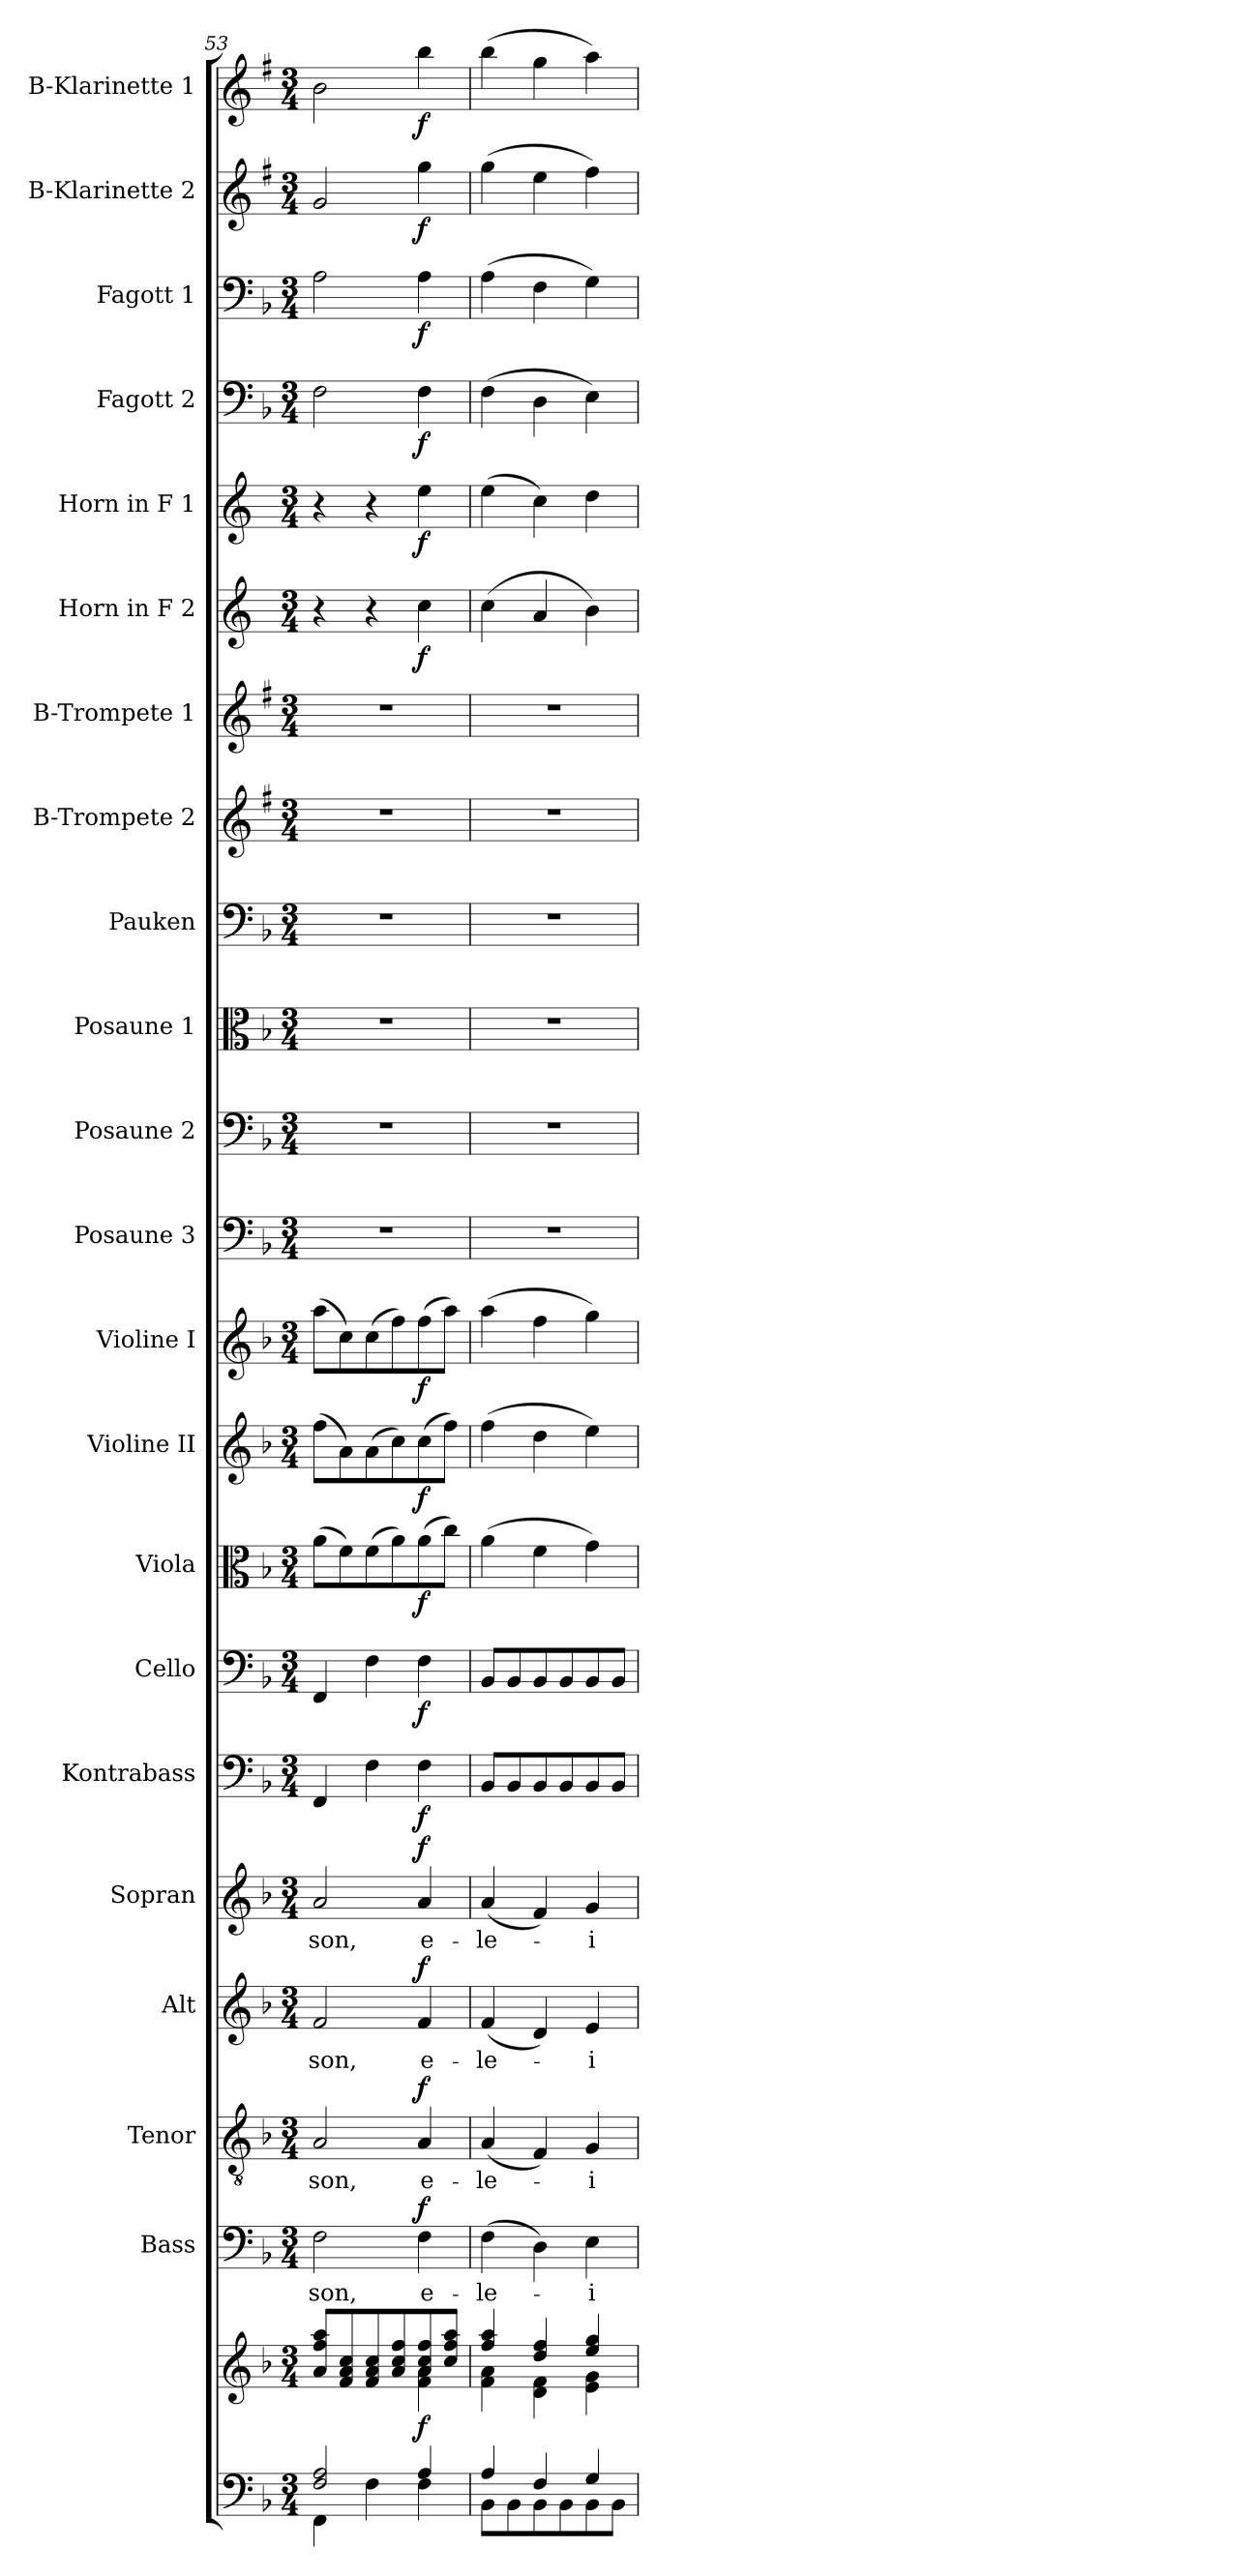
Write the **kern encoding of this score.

**kern	**kern	**dynam	**kern	**text	**dynam	**kern	**text	**dynam	**kern	**text	**dynam	**kern	**text	**dynam	**kern	**dynam	**kern	**dynam	**kern	**dynam	**kern	**dynam	**kern	**dynam	**kern	**kern	**kern	**kern	**kern	**kern	**kern	**dynam	**kern	**dynam	**kern	**dynam	**kern	**dynam	**kern	**dynam	**kern	**dynam
*part22	*part22	*part22	*part21	*part21	*part21	*part20	*part20	*part20	*part19	*part19	*part19	*part18	*part18	*part18	*part17	*part17	*part16	*part16	*part15	*part15	*part14	*part14	*part13	*part13	*part12	*part11	*part10	*part9	*part8	*part7	*part6	*part6	*part5	*part5	*part4	*part4	*part3	*part3	*part2	*part2	*part1	*part1
*staff23	*staff22	*staff22/23	*staff21	*staff21	*staff21	*staff20	*staff20	*staff20	*staff19	*staff19	*staff19	*staff18	*staff18	*staff18	*staff17	*staff17	*staff16	*staff16	*staff15	*staff15	*staff14	*staff14	*staff13	*staff13	*staff12	*staff11	*staff10	*staff9	*staff8	*staff7	*staff6	*staff6	*staff5	*staff5	*staff4	*staff4	*staff3	*staff3	*staff2	*staff2	*staff1	*staff1
*	*	*	*I"Bass	*	*	*I"Tenor	*	*	*I"Alt	*	*	*I"Sopran	*	*	*I"Kontrabass	*	*I"Cello	*	*I"Viola	*	*I"Violine II	*	*I"Violine I	*	*I"Posaune 3	*I"Posaune 2	*I"Posaune 1	*I"Pauken	*I"B-Trompete 2	*I"B-Trompete 1	*I"Horn in F 2	*	*I"Horn in F 1	*	*I"Fagott 2	*	*I"Fagott 1	*	*I"B-Klarinette 2	*	*I"B-Klarinette 1	*
*	*	*	*I'B.	*	*	*I'T.	*	*	*I'A.	*	*	*I'S.	*	*	*I'Kb.	*	*	*	*I'Vla.	*	*I'Vl. II	*	*I'Vl. I	*	*I'Pos. 3	*I'Pos. 2	*I'Pos. 1	*I'Pk.	*I'B Trp. 2	*I'B Trp. 1	*	*	*	*	*I'Fg. 2	*	*I'Fg. 1	*	*I'B Kl. 2	*	*I'B Kl. 1	*
*clefF4	*clefG2	*	*clefF4	*	*	*clefGv2	*	*	*clefG2	*	*	*clefG2	*	*	*clefF4	*	*clefF4	*	*clefC3	*	*clefG2	*	*clefG2	*	*clefF4	*clefF4	*clefC3	*clefF4	*clefG2	*clefG2	*clefG2	*	*clefG2	*	*clefF4	*	*clefF4	*	*clefG2	*	*clefG2	*
*	*	*	*	*	*	*	*	*	*	*	*	*	*	*	*ITrd7c12	*	*	*	*	*	*	*	*	*	*	*	*	*	*ITrd1c2	*ITrd1c2	*ITrd4c7	*	*ITrd4c7	*	*	*	*	*	*ITrd1c2	*	*ITrd1c2	*
*k[b-]	*k[b-]	*	*k[b-]	*	*	*k[b-]	*	*	*k[b-]	*	*	*k[b-]	*	*	*k[b-]	*	*k[b-]	*	*k[b-]	*	*k[b-]	*	*k[b-]	*	*k[b-]	*k[b-]	*k[b-]	*k[b-]	*k[b-]	*k[b-]	*k[b-]	*	*k[b-]	*	*k[b-]	*	*k[b-]	*	*k[b-]	*	*k[b-]	*
*F:	*F:	*	*F:	*	*	*F:	*	*	*F:	*	*	*F:	*	*	*F:	*	*F:	*	*F:	*	*F:	*	*F:	*	*F:	*F:	*F:	*F:	*F:	*F:	*F:	*	*F:	*	*F:	*	*F:	*	*F:	*	*F:	*
*M3/4	*M3/4	*	*M3/4	*	*	*M3/4	*	*	*M3/4	*	*	*M3/4	*	*	*M3/4	*	*M3/4	*	*M3/4	*	*M3/4	*	*M3/4	*	*M3/4	*M3/4	*M3/4	*M3/4	*M3/4	*M3/4	*M3/4	*	*M3/4	*	*M3/4	*	*M3/4	*	*M3/4	*	*M3/4	*
=53	=53	=53	=53	=53	=53	=53	=53	=53	=53	=53	=53	=53	=53	=53	=53	=53	=53	=53	=53	=53	=53	=53	=53	=53	=53	=53	=53	=53	=53	=53	=53	=53	=53	=53	=53	=53	=53	=53	=53	=53	=53	=53
*^	*^	*	*	*	*	*	*	*	*	*	*	*	*	*	*	*	*	*	*	*	*	*	*	*	*	*	*	*	*	*	*	*	*	*	*	*	*	*	*	*	*	*
!	!	!	!	!	!	!LO:LY:b	!	!	!LO:LY:b	!	!	!LO:LY:b	!	!	!LO:LY:b	!	!	!	!	!	!	!	!	!	!	!	!	!	!	!	!	!	!	!	!	!	!	!	!	!	!	!	!	!
2F/ 2A/	4FF\	8a/ 8ff/ 8aa/L	2ryy	.	2F\	-son,	.	2A/	-son,	.	2f/	-son,	.	2a/	-son,	.	4FFF/	.	4FF/	.	(>8a\L	.	(>8ff\L	.	(>8aa\L	.	2.r	2.r	2.r	2.r	2.r	2.r	4r	.	4r	.	2F\	.	2A\	.	2f/	.	2a\	.
.	.	8f/ 8a/ 8cc/	.	.	.	.	.	.	.	.	.	.	.	.	.	.	.	.	.	.	8f\)	.	8a\)	.	8cc\)	.	.	.	.	.	.	.	.	.	.	.	.	.	.	.	.	.	.	.
.	4F\	8f/ 8a/ 8cc/	.	.	.	.	.	.	.	.	.	.	.	.	.	.	4FF\	.	4F\	.	(>8f\	.	(>8a\	.	(>8cc\	.	.	.	.	.	.	.	4r	.	4r	.	.	.	.	.	.	.	.	.
.	.	8a/ 8cc/ 8ff/	.	.	.	.	.	.	.	.	.	.	.	.	.	.	.	.	.	.	8a\)	.	8cc\)	.	8ff\)	.	.	.	.	.	.	.	.	.	.	.	.	.	.	.	.	.	.	.
!	!	!	!	!LO:DY:b	!	!LO:LY:b	!LO:DY:a	!	!LO:LY:b	!LO:DY:a	!	!LO:LY:b	!LO:DY:a	!	!LO:LY:b	!LO:DY:a	!	!LO:DY:b	!	!LO:DY:b	!	!LO:DY:b	!	!LO:DY:b	!	!LO:DY:b	!	!	!	!	!	!	!	!LO:DY:b	!	!LO:DY:b	!	!LO:DY:b	!	!LO:DY:b	!	!LO:DY:b	!	!LO:DY:b
4A/	4F\	8a/ 8cc/ 8ff/	4f\ 4a\	f	4F\	e-	f	4A/	e-	f	4f/	e-	f	4a/	e-	f	4FF\	f	4F\	f	(>8a\	f	(>8cc\	f	(>8ff\	f	.	.	.	.	.	.	4f\	f	4a\	f	4F\	f	4A\	f	4ff\	f	4aa\	f
.	.	8cc/ 8ff/ 8aa/J	.	.	.	.	.	.	.	.	.	.	.	.	.	.	.	.	.	.	8cc\J)	.	8ff\J)	.	8aa\J)	.	.	.	.	.	.	.	.	.	.	.	.	.	.	.	.	.	.	.
=54	=54	=54	=54	=54	=54	=54	=54	=54	=54	=54	=54	=54	=54	=54	=54	=54	=54	=54	=54	=54	=54	=54	=54	=54	=54	=54	=54	=54	=54	=54	=54	=54	=54	=54	=54	=54	=54	=54	=54	=54	=54	=54	=54	=54
!	!	!	!	!	!	!LO:LY:b	!	!	!LO:LY:b	!	!	!LO:LY:b	!	!	!LO:LY:b	!	!	!	!	!	!	!	!	!	!	!	!	!	!	!	!	!	!	!	!	!	!	!	!	!	!	!	!	!
4A/	8BB-\L	4ff/ 4aa/	4f\ 4a\	.	(>4F\	-le-	.	(<4A/	-le-	.	(<4f/	-le-	.	(<4a/	-le-	.	8BBB-/L	.	8BB-/L	.	(>4a\	.	(>4ff\	.	(>4aa\	.	2.r	2.r	2.r	2.r	2.r	2.r	(>4f\	.	(>4a\	.	(>4F\	.	(>4A\	.	(>4ff\	.	(>4aa\	.
.	8BB-\	.	.	.	.	.	.	.	.	.	.	.	.	.	.	.	8BBB-/	.	8BB-/	.	.	.	.	.	.	.	.	.	.	.	.	.	.	.	.	.	.	.	.	.	.	.	.	.
4F/	8BB-\	4dd/ 4ff/	4d\ 4f\	.	4D\)	.	.	4F/)	.	.	4d/)	.	.	4f/)	.	.	8BBB-/	.	8BB-/	.	4f\	.	4dd\	.	4ff\	.	.	.	.	.	.	.	4d/	.	4f\)	.	4D\	.	4F\	.	4dd\	.	4ff\	.
.	8BB-\	.	.	.	.	.	.	.	.	.	.	.	.	.	.	.	8BBB-/	.	8BB-/	.	.	.	.	.	.	.	.	.	.	.	.	.	.	.	.	.	.	.	.	.	.	.	.	.
!	!	!	!	!	!	!LO:LY:b	!	!	!LO:LY:b	!	!	!LO:LY:b	!	!	!LO:LY:b	!	!	!	!	!	!	!	!	!	!	!	!	!	!	!	!	!	!	!	!	!	!	!	!	!	!	!	!	!
4G/	8BB-\	4ee/ 4gg/	4e\ 4g\	.	4E\	-i-	.	4G/	-i-	.	4e/	-i-	.	4g/	-i-	.	8BBB-/	.	8BB-/	.	4g\)	.	4ee\)	.	4gg\)	.	.	.	.	.	.	.	4e\)	.	4g\	.	4E\)	.	4G\)	.	4ee\)	.	4gg\)	.
.	8BB-\J	.	.	.	.	.	.	.	.	.	.	.	.	.	.	.	8BBB-/J	.	8BB-/J	.	.	.	.	.	.	.	.	.	.	.	.	.	.	.	.	.	.	.	.	.	.	.	.	.
*v	*v	*	*	*	*	*	*	*	*	*	*	*	*	*	*	*	*	*	*	*	*	*	*	*	*	*	*	*	*	*	*	*	*	*	*	*	*	*	*	*	*	*	*	*
*	*v	*v	*	*	*	*	*	*	*	*	*	*	*	*	*	*	*	*	*	*	*	*	*	*	*	*	*	*	*	*	*	*	*	*	*	*	*	*	*	*	*	*	*
=	=	=	=	=	=	=	=	=	=	=	=	=	=	=	=	=	=	=	=	=	=	=	=	=	=	=	=	=	=	=	=	=	=	=	=	=	=	=	=	=	=	=
*-	*-	*-	*-	*-	*-	*-	*-	*-	*-	*-	*-	*-	*-	*-	*-	*-	*-	*-	*-	*-	*-	*-	*-	*-	*-	*-	*-	*-	*-	*-	*-	*-	*-	*-	*-	*-	*-	*-	*-	*-	*-	*-
